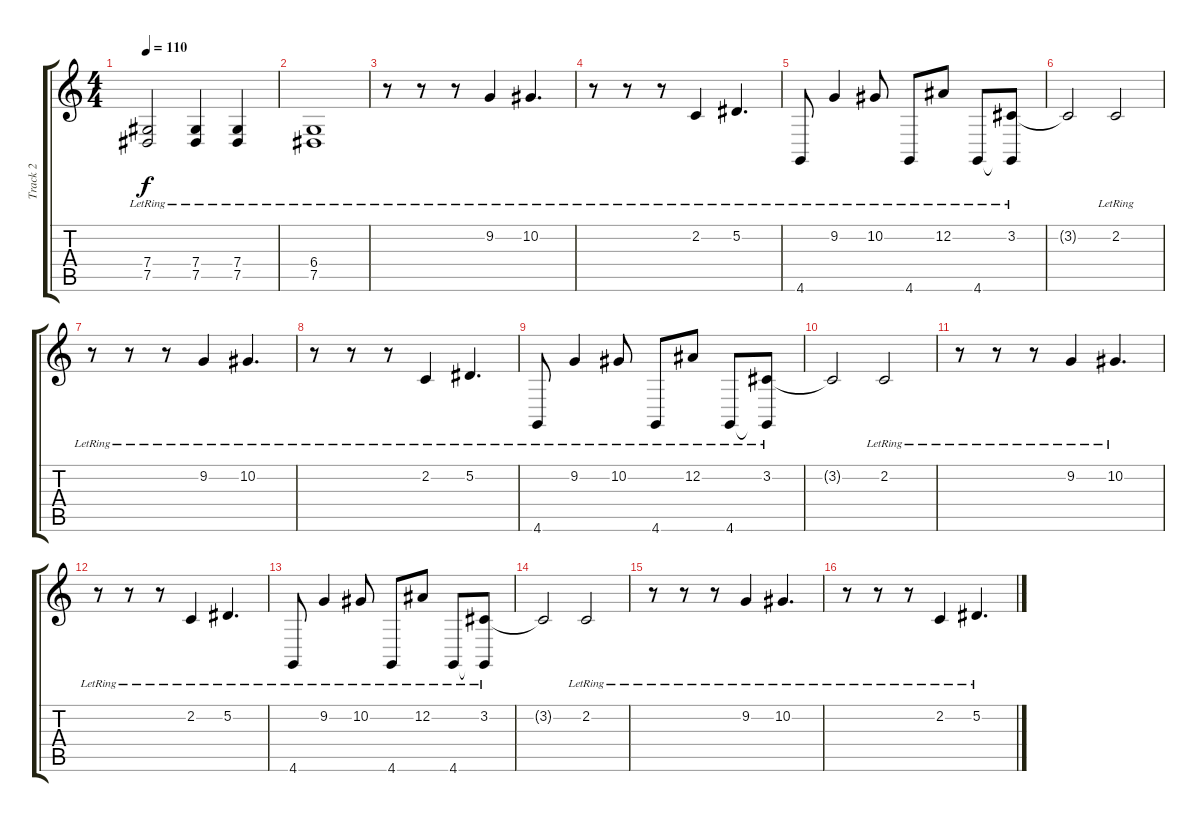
\track ("Track 2" "Track 2") {instrument harmonica}
\staff {score tabs}
\tuning (Eb4 Bb3 Gb3 Db3 Ab2 Eb2) {hide}
\ts (4 4)
\tempo 110
\clef g2
\ks c
(7.4{lr} 7.5{lr}).2{dy f} (7.4{lr} 7.5{lr}).4 (7.4{lr} 7.5{lr}).4 |
(6.4{lr} 7.5{lr}).1 |
r.8 r.8 r.8 9.2{lr}.4 10.2{lr}.4{d} |
r.8 r.8 r.8 2.2{lr}.4 5.2{lr}.4{d} |
4.6{lr}.8 9.2{lr}.4 10.2{lr}.8 4.6{lr}.8 12.2{lr}.8 4.6{lr}.8 (3.2{lr} 4.6{t}).8 |
3.2{t}.2 2.2{lr}.2 |
r.8 r.8 r.8 9.2{lr}.4 10.2{lr}.4{d} |
r.8 r.8 r.8 2.2{lr}.4 5.2{lr}.4{d} |
4.6{lr}.8 9.2{lr}.4 10.2{lr}.8 4.6{lr}.8 12.2{lr}.8 4.6{lr}.8 (3.2{lr} 4.6{t}).8 |
3.2{t}.2 2.2{lr}.2 |
r.8 r.8 r.8 9.2{lr}.4 10.2{lr}.4{d} |
r.8 r.8 r.8 2.2{lr}.4 5.2{lr}.4{d} |
4.6{lr}.8 9.2{lr}.4 10.2{lr}.8 4.6{lr}.8 12.2{lr}.8 4.6{lr}.8 (3.2{lr} 4.6{t}).8 |
3.2{t}.2 2.2{lr}.2 |
r.8 r.8 r.8 9.2{lr}.4 10.2{lr}.4{d} |
r.8 r.8 r.8 2.2{lr}.4 5.2{lr}.4{d}
